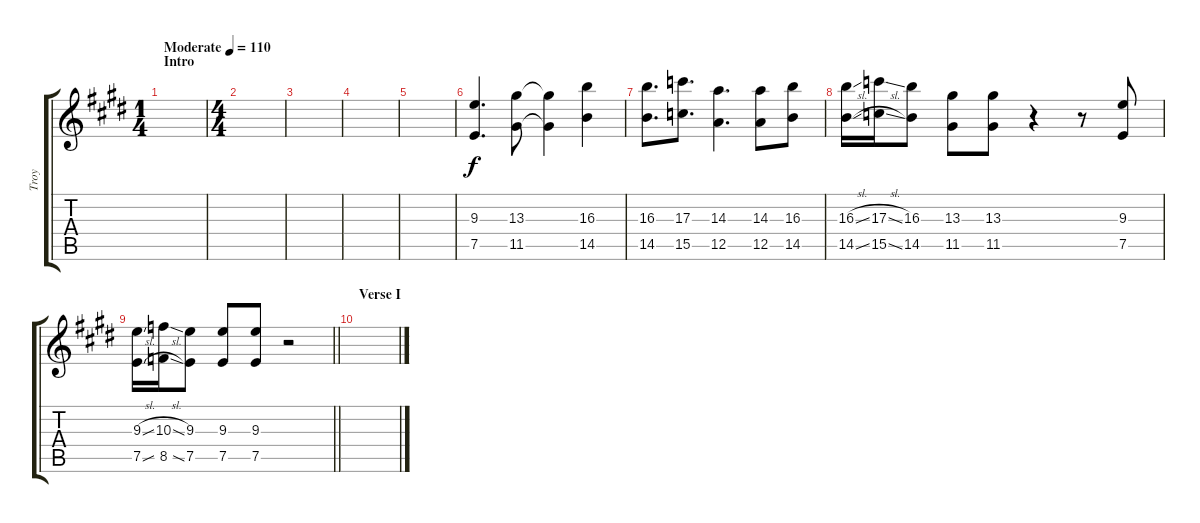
\track ("Troy" "Troy") {instrument overdrivenguitar}
\staff {score tabs}
\tuning (E4 B3 G3 D3 A2 D2) {hide}
\ts (1 4)
\section ("" "Intro")
\tempo (110 "Moderate")
\clef g2
\ks e
|
\ts (4 4)
|
|
|
|
(9.3 7.5).4{d} (13.3 11.5).8 (13.3{t} 11.5{t}).4 (16.3 14.5).4 |
(16.3 14.5).8{d} (17.3 15.5).8{d} (14.3 12.5).4{d} (14.3 12.5).8 (16.3 14.5).8 |
(16.3{sl} 14.5{sl}).16 (17.3{sl} 15.5{sl}).16 (16.3 14.5).8 (13.3 11.5).8 (13.3 11.5).8 r.4 r.8 (9.3 7.5).8 |
\barLineRight lightlight
(9.3{sl} 7.5{sl}).16 (10.3{sl} 8.5{sl}).16 (9.3 7.5).8 (9.3 7.5).8 (9.3 7.5).8 r.2 |
\section ("" "Verse I")
